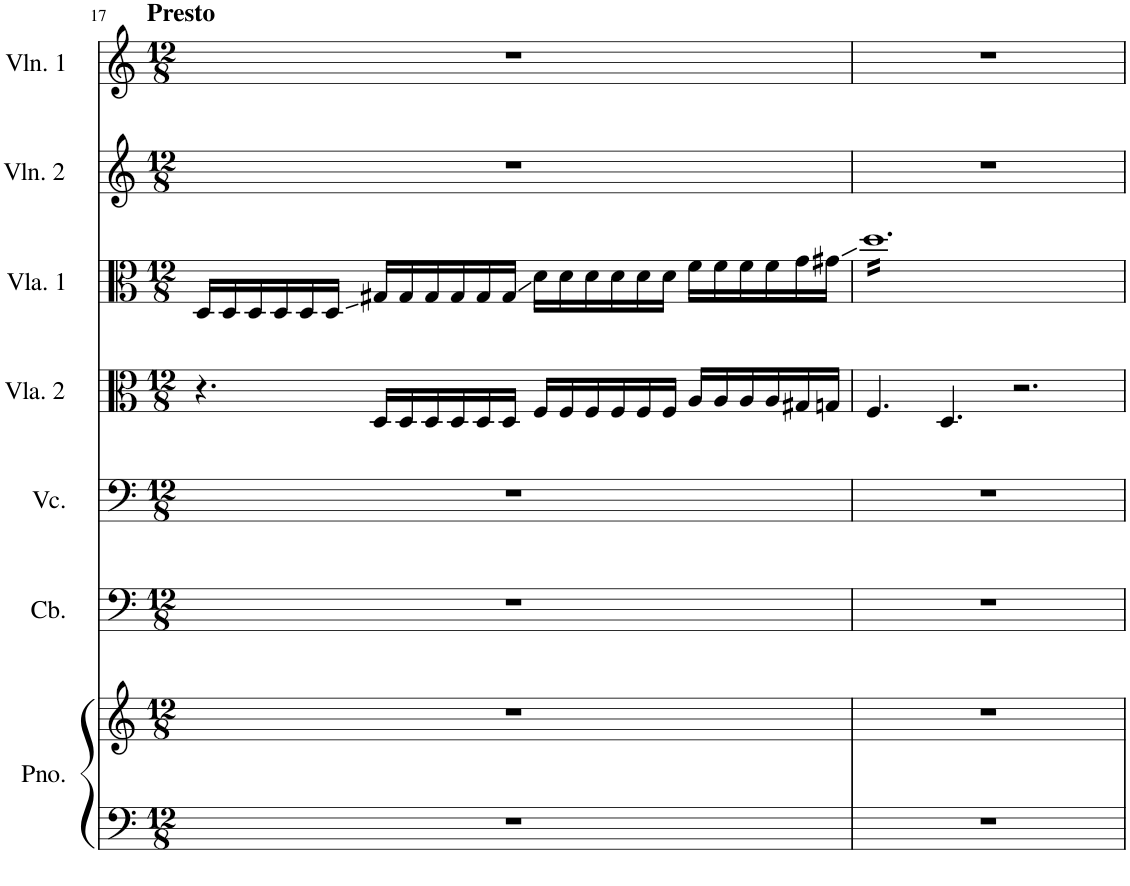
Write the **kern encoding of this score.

**kern	**kern	**kern	**kern	**kern	**kern	**kern	**kern
*part7	*part7	*part6	*part5	*part4	*part3	*part2	*part1
*staff8	*staff7	*staff6	*staff5	*staff4	*staff3	*staff2	*staff1
*I"Piano	*	*I"Kontrabasso	*I"Viulusello	*I"Viola 2	*I"Viola 1	*I"Viulu 2	*I"Viulu 1
*I'Pno.	*	*	*	*I'Vla. 2	*I'Vla. 1	*	*
!!LO:PB:g=z
*clefF4	*clefG2	*clefF4	*clefF4	*clefC3	*clefC3	*clefG2	*clefG2
*	*	*Trd7c12	*	*	*	*	*
*k[]	*k[]	*k[]	*k[]	*k[]	*k[]	*k[]	*k[]
*M12/8	*M12/8	*M12/8	*M12/8	*M12/8	*M12/8	*M12/8	*M12/8
=17	=17	=17	=17	=17	=17	=17	=17
!	!	!	!	!	!	!	!LO:TX:a:B:t=Presto
1.r	1.r	1.r	1.r	4.r	16D/LL	1.r	1.r
.	.	.	.	.	16D/	.	.
.	.	.	.	.	16D/	.	.
.	.	.	.	.	16D/	.	.
.	.	.	.	.	16D/	.	.
.	.	.	.	.	16D/JJ	.	.
.	.	.	.	16D/LL	16G#X/LL	.	.
.	.	.	.	16D/	16G#/	.	.
.	.	.	.	16D/	16G#/	.	.
.	.	.	.	16D/	16G#/	.	.
.	.	.	.	16D/	16G#/	.	.
.	.	.	.	16D/JJ	16G#/JJ	.	.
.	.	.	.	16F/LL	16d\LL	.	.
.	.	.	.	16F/	16d\	.	.
.	.	.	.	16F/	16d\	.	.
.	.	.	.	16F/	16d\	.	.
.	.	.	.	16F/	16d\	.	.
.	.	.	.	16F/JJ	16d\JJ	.	.
.	.	.	.	16A/LL	16f\LL	.	.
.	.	.	.	16A/	16f\	.	.
.	.	.	.	16A/	16f\	.	.
.	.	.	.	16A/	16f\	.	.
.	.	.	.	16G#X/	16g\	.	.
.	.	.	.	16Gn/JJ	16g#X\JJ	.	.
=18	=18	=18	=18	=18	=18	=18	=18
*	*	*	*	*	*tremolo	*	*
1.r	1.r	1.r	1.r	4.F/	16ddLL	1.r	1.r
.	.	.	.	.	16dd	.	.
.	.	.	.	.	16dd	.	.
.	.	.	.	.	16dd	.	.
.	.	.	.	.	16dd	.	.
.	.	.	.	.	16dd	.	.
.	.	.	.	4.D/	16dd	.	.
.	.	.	.	.	16dd	.	.
.	.	.	.	.	16dd	.	.
.	.	.	.	.	16dd	.	.
.	.	.	.	.	16dd	.	.
.	.	.	.	.	16dd	.	.
.	.	.	.	2.r	16dd	.	.
.	.	.	.	.	16dd	.	.
.	.	.	.	.	16dd	.	.
.	.	.	.	.	16dd	.	.
.	.	.	.	.	16dd	.	.
.	.	.	.	.	16dd	.	.
.	.	.	.	.	16dd	.	.
.	.	.	.	.	16dd	.	.
.	.	.	.	.	16dd	.	.
.	.	.	.	.	16dd	.	.
.	.	.	.	.	16dd	.	.
.	.	.	.	.	16ddJJ	.	.
*	*	*	*	*	*Xtremolo	*	*
=	=	=	=	=	=	=	=
*-	*-	*-	*-	*-	*-	*-	*-
